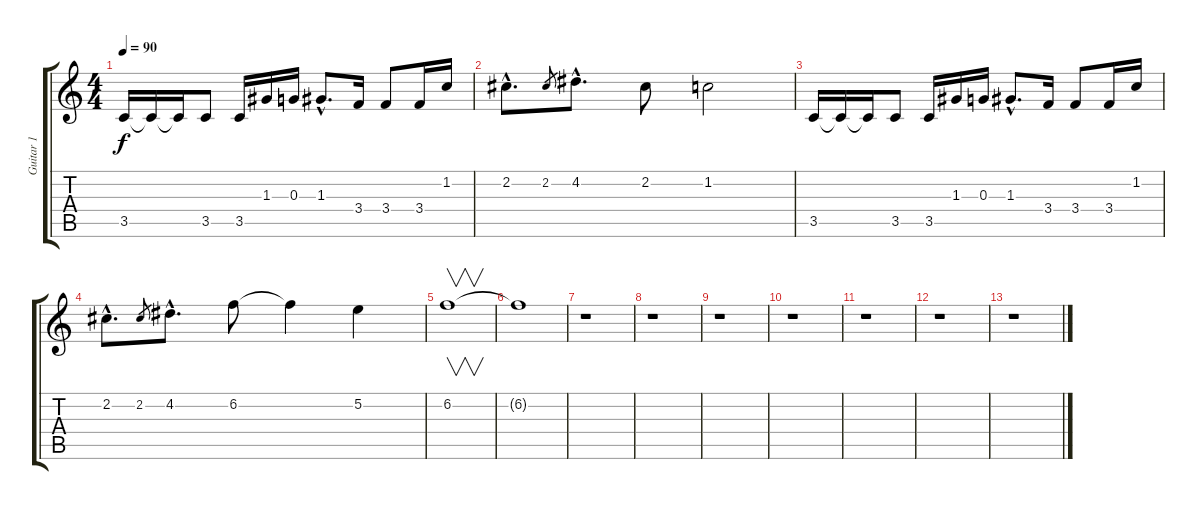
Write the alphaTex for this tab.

\track ("Guitar 1" "Guitar 1") {instrument overdrivenguitar}
\staff {score tabs}
\tuning (E4 B3 G3 D3 A2 E2) {hide}
\ts (4 4)
\tempo 90
\clef g2
\ks c
3.5.16{dy f} 3.5{t}.16 3.5{t}.16 3.5.8 3.5.16 1.3.16 0.3.16 1.3{hac}.8{d} 3.4.16 3.4.8 3.4.16 1.2.16 |
2.2{hac}.8{d} 2.2.8{gr} 4.2{hac}.8{d} 2.2.8 1.2.2 |
3.5.16 3.5{t}.16 3.5{t}.16 3.5.8 3.5.16 1.3.16 0.3.16 1.3{hac}.8{d} 3.4.16 3.4.8 3.4.16 1.2.16 |
2.2{hac}.8{d} 2.2.8{gr} 4.2{hac}.8{d} 6.2.8 6.2{t}.4 5.2.4 |
6.2.1{v} |
6.2{t}.1 |
r.1 |
r.1 |
r.1 |
r.1 |
r.1 |
r.1 |
r.1
